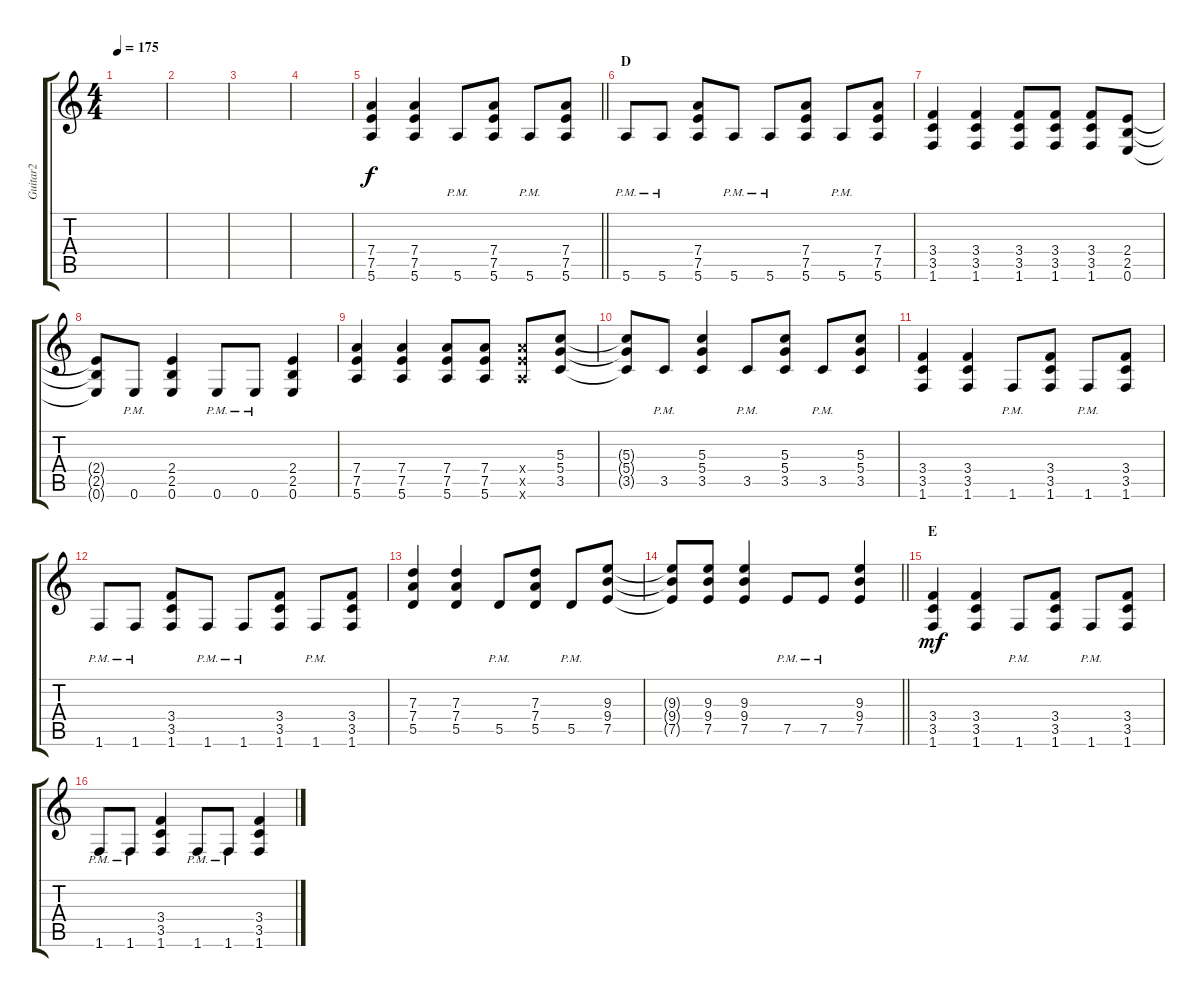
\track ("Guitar2" "Guitar2") {instrument overdrivenguitar}
\staff {score tabs}
\tuning (E4 B3 G3 D3 A2 E2) {hide}
\ts (4 4)
\tempo 175
\clef g2
\ks c
|
|
|
|
\barLineRight lightlight
(7.4 7.5 5.6).4 (7.4 7.5 5.6).4 5.6{pm}.8 (7.4 7.5 5.6).8 5.6{pm}.8 (7.4 7.5 5.6).8 |
\section ("" "D")
5.6{pm}.8 5.6{pm}.8 (7.4 7.5 5.6).8 5.6{pm}.8 5.6{pm}.8 (7.4 7.5 5.6).8 5.6{pm}.8 (7.4 7.5 5.6).8 |
(3.4 3.5 1.6).4 (3.4 3.5 1.6).4 (3.4 3.5 1.6).8 (3.4 3.5 1.6).8 (3.4 3.5 1.6).8 (2.4 2.5 0.6).8 |
(2.4{t} 2.5{t} 0.6{t}).8 0.6{pm}.8 (2.4 2.5 0.6).4 0.6{pm}.8 0.6{pm}.8 (2.4 2.5 0.6).4 |
(7.4 7.5 5.6).4 (7.4 7.5 5.6).4 (7.4 7.5 5.6).8 (7.4 7.5 5.6).8 (7.4{x} 7.5{x} 5.6{x}).8 (5.3 5.4 3.5).8 |
(5.3{t} 5.4{t} 3.5{t}).8 3.5{pm}.8 (5.3 5.4 3.5).4 3.5{pm}.8 (5.3 5.4 3.5).8 3.5{pm}.8 (5.3 5.4 3.5).8 |
(3.4 3.5 1.6).4 (3.4 3.5 1.6).4 1.6{pm}.8 (3.4 3.5 1.6).8 1.6{pm}.8 (3.4 3.5 1.6).8 |
1.6{pm}.8 1.6{pm}.8 (3.4 3.5 1.6).8 1.6{pm}.8 1.6{pm}.8 (3.4 3.5 1.6).8 1.6{pm}.8 (3.4 3.5 1.6).8 |
(7.3 7.4 5.5).4 (7.3 7.4 5.5).4 5.5{pm}.8 (7.3 7.4 5.5).8 5.5{pm}.8 (9.3 9.4 7.5).8 |
\barLineRight lightlight
(9.3{t} 9.4{t} 7.5{t}).8 (9.3 9.4 7.5).8 (9.3 9.4 7.5).4 7.5{pm}.8 7.5{pm}.8 (9.3 9.4 7.5).4 |
\section ("" "E")
(3.4 3.5 1.6).4{dy mf} (3.4 3.5 1.6).4 1.6{pm}.8 (3.4 3.5 1.6).8 1.6{pm}.8 (3.4 3.5 1.6).8 |
1.6{pm}.8 1.6{pm}.8 (3.4 3.5 1.6).4 1.6{pm}.8 1.6{pm}.8 (3.4 3.5 1.6).4
